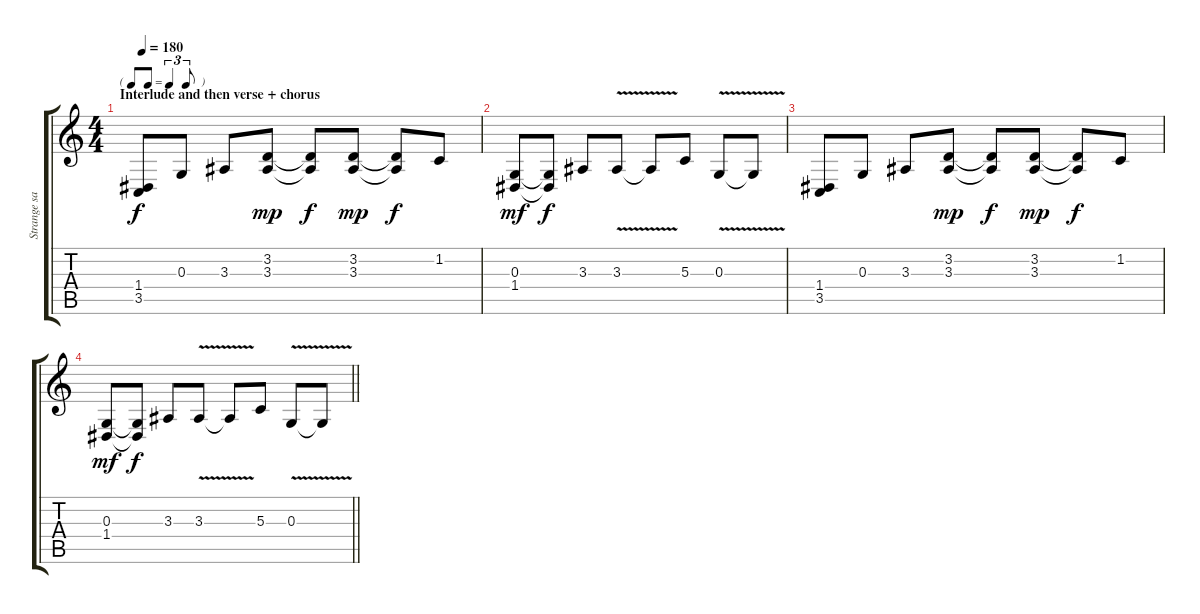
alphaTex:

\track ("Strange sample" "Strange sa") {instrument tuba}
\staff {score tabs}
\tuning (E4 B3 G3 D3 A2 E2) {hide}
\ts (4 4)
\tf triplet8th
\section ("" "Interlude and then verse + chorus")
\tempo 180
\clef g2
\ks c
(1.4 3.5).8{dy f} 0.3.8 3.3.8 (3.2 3.3).8{dy mp} (3.2{t} 3.3{t}).8{dy f} (3.2 3.3).8{dy mp} (3.2{t} 3.3{t}).8{dy f} 1.2.8 |
(0.3 1.4).8{dy mf} (0.3{t} 1.4{t}).8{dy f} 3.3.8 3.3{v}.8 3.3{t}.8 5.3.8 0.3{v}.8 0.3{t}.8 |
(1.4 3.5).8 0.3.8 3.3.8 (3.2 3.3).8{dy mp} (3.2{t} 3.3{t}).8{dy f} (3.2 3.3).8{dy mp} (3.2{t} 3.3{t}).8{dy f} 1.2.8 |
\barLineRight lightlight
(0.3 1.4).8{dy mf} (0.3{t} 1.4{t}).8{dy f} 3.3.8 3.3{v}.8 3.3{t}.8 5.3.8 0.3{v}.8 0.3{t}.8
